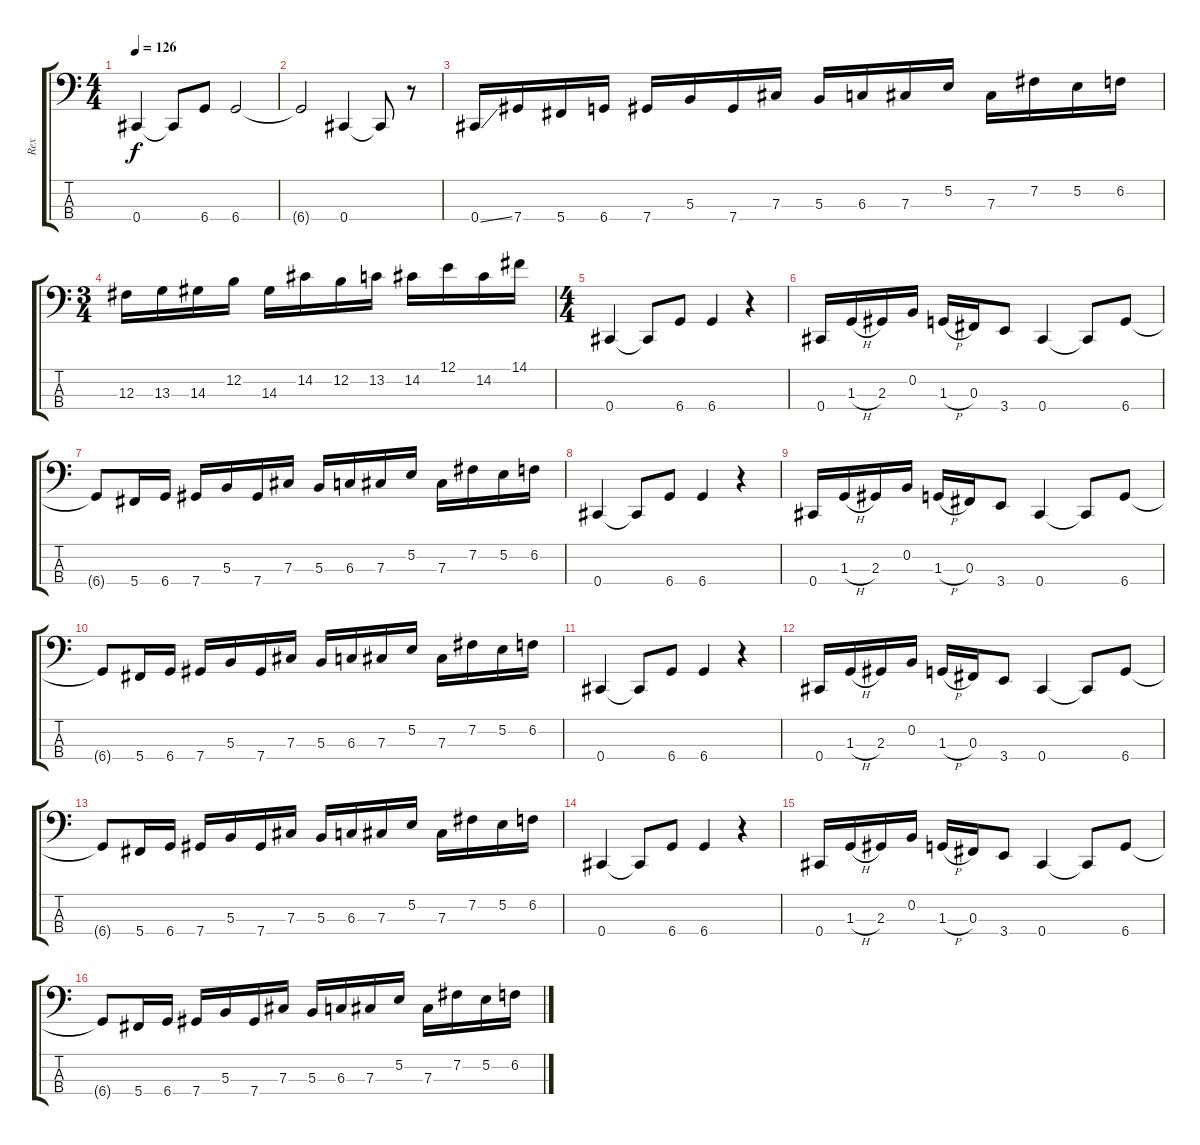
\track ("Rex" "Rex") {instrument electricbasspick}
\staff {score tabs}
\tuning (E2 B1 Gb1 Db1) {hide}
\ts (4 4)
\tempo 126
\clef f4
\ks c
0.4.4{dy f} 0.4{t}.8 6.4.8 6.4.2 |
6.4{t}.2 0.4.4 0.4{t}.8 r.8 |
0.4{ss}.16 7.4.16 5.4.16 6.4.16 7.4.16 5.3.16 7.4.16 7.3.16 5.3.16 6.3.16 7.3.16 5.2.16 7.3.16 7.2.16 5.2.16 6.2.16 |
\ts (3 4)
12.3.16 13.3.16 14.3.16 12.2.16 14.3.16 14.2.16 12.2.16 13.2.16 14.2.16 12.1.16 14.2.16 14.1.16 |
\ts (4 4)
0.4.4 0.4{t}.8 6.4.8 6.4.4 r.4 |
0.4.16 1.3{h}.16 2.3.16 0.2.16 1.3{h}.16 0.3.16 3.4.8 0.4.4 0.4{t}.8 6.4.8 |
6.4{t}.8 5.4.16 6.4.16 7.4.16 5.3.16 7.4.16 7.3.16 5.3.16 6.3.16 7.3.16 5.2.16 7.3.16 7.2.16 5.2.16 6.2.16 |
0.4.4 0.4{t}.8 6.4.8 6.4.4 r.4 |
0.4.16 1.3{h}.16 2.3.16 0.2.16 1.3{h}.16 0.3.16 3.4.8 0.4.4 0.4{t}.8 6.4.8 |
6.4{t}.8 5.4.16 6.4.16 7.4.16 5.3.16 7.4.16 7.3.16 5.3.16 6.3.16 7.3.16 5.2.16 7.3.16 7.2.16 5.2.16 6.2.16 |
0.4.4 0.4{t}.8 6.4.8 6.4.4 r.4 |
0.4.16 1.3{h}.16 2.3.16 0.2.16 1.3{h}.16 0.3.16 3.4.8 0.4.4 0.4{t}.8 6.4.8 |
6.4{t}.8 5.4.16 6.4.16 7.4.16 5.3.16 7.4.16 7.3.16 5.3.16 6.3.16 7.3.16 5.2.16 7.3.16 7.2.16 5.2.16 6.2.16 |
0.4.4 0.4{t}.8 6.4.8 6.4.4 r.4 |
0.4.16 1.3{h}.16 2.3.16 0.2.16 1.3{h}.16 0.3.16 3.4.8 0.4.4 0.4{t}.8 6.4.8 |
6.4{t}.8 5.4.16 6.4.16 7.4.16 5.3.16 7.4.16 7.3.16 5.3.16 6.3.16 7.3.16 5.2.16 7.3.16 7.2.16 5.2.16 6.2.16
